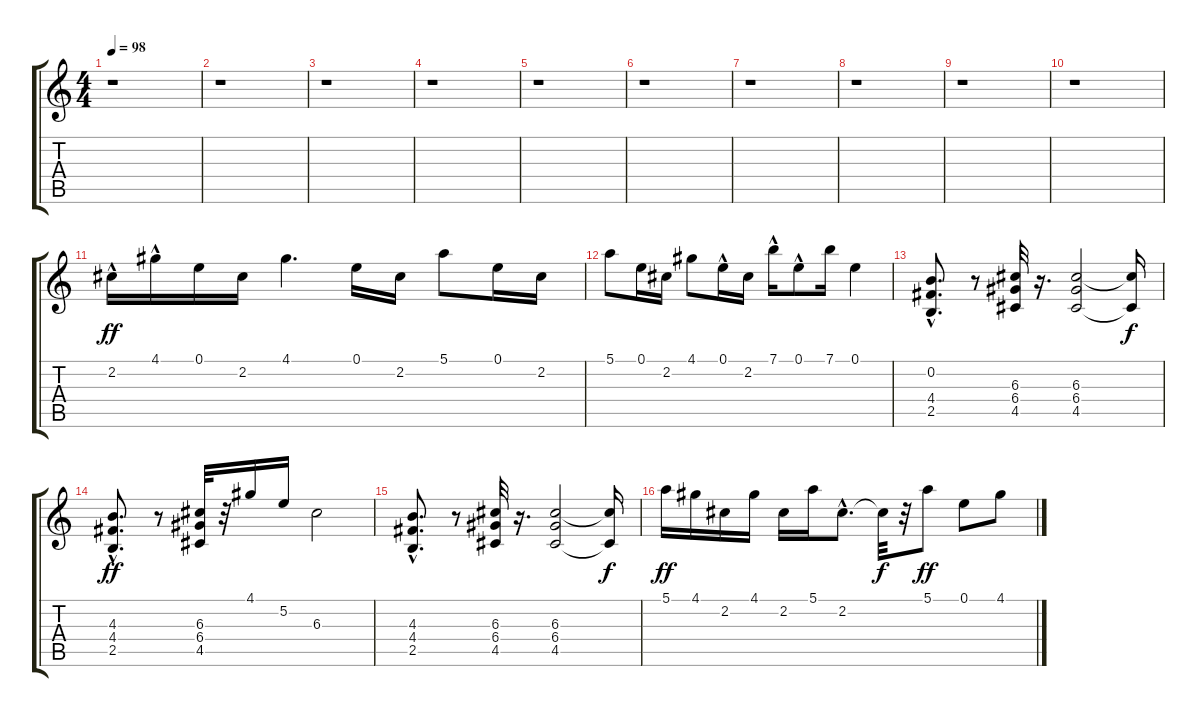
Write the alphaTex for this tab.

\track "" {instrument distortionguitar}
\staff {score tabs}
\tuning (E4 B3 G3 D3 A2 E2) {hide}
\ts (4 4)
\tempo 98
\clef g2
\ks c
r.1{dy ff} |
r.1 |
r.1 |
r.1 |
r.1 |
r.1 |
r.1 |
r.1 |
r.1 |
r.1 |
2.2{hac}.16 4.1{hac}.16 0.1.16 2.2.16 4.1.4{d} 0.1.16 2.2.16 5.1.8 0.1.16 2.2.16 |
5.1.8 0.1.16 2.2.16 4.1.8 0.1{hac}.16 2.2.16 7.1{hac}.16 0.1{hac}.8 7.1.16 0.1.4 |
(0.2{hac} 4.4 2.5{hac}).8{d} r.8 (6.3 6.4 4.5).32 r.16{d} (6.3 6.4 4.5).2 (6.3{t} 4.5{t}).16{dy f} |
(4.3{hac} 4.4 2.5{hac}).8{d dy ff} r.8 (6.3 6.4 4.5).32 r.32 4.1.16 5.2.16 6.3.2 |
(4.3{hac} 4.4 2.5{hac}).8{d} r.8 (6.3 6.4 4.5).32 r.16{d} (6.3 6.4 4.5).2 (6.3{t} 4.5{t}).16{dy f} |
5.1.16{dy ff} 4.1.16 2.2.16 4.1.16 2.2.16 5.1.16 2.2{hac}.8{d} 2.2{t}.32{dy f} r.32 5.1.8{dy ff} 0.1.8 4.1.8
